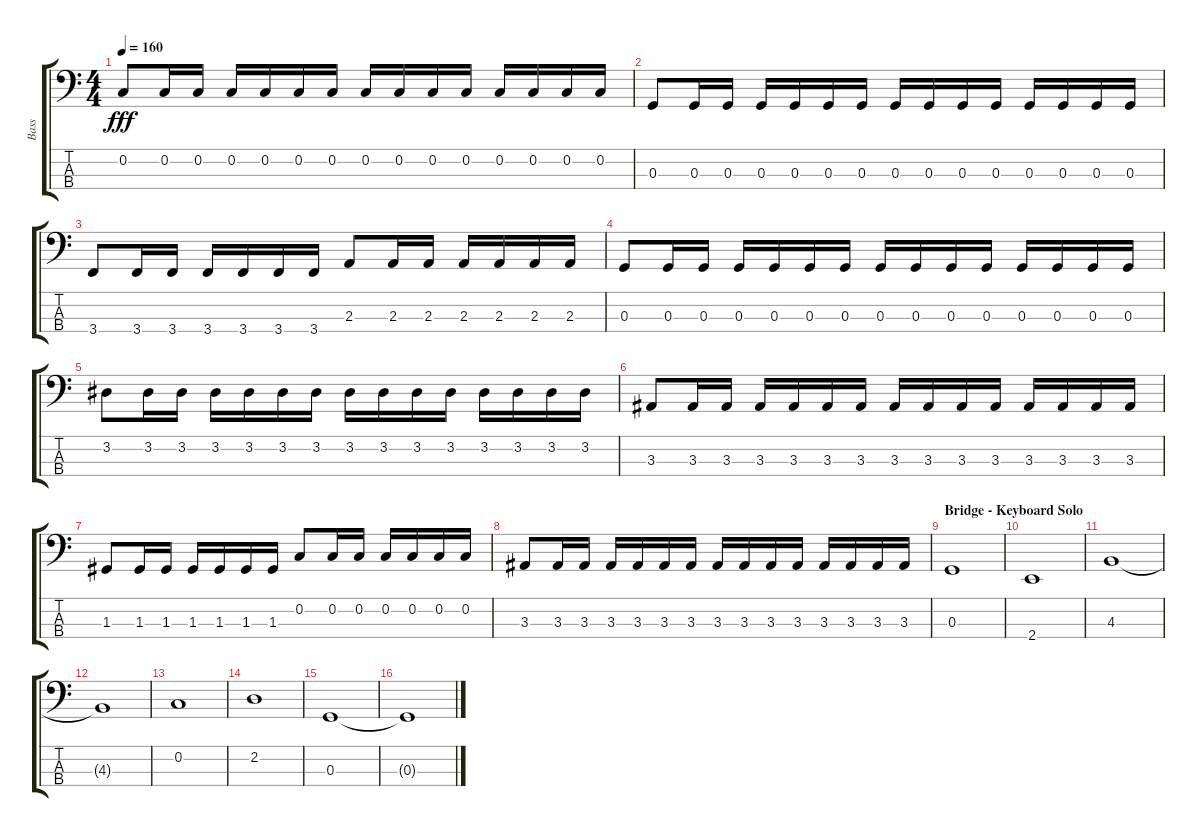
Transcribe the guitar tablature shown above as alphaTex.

\track ("Bass" "Bass") {instrument electricbassfinger}
\staff {score tabs}
\tuning (F2 C2 G1 D1) {hide}
\ts (4 4)
\tempo 160
\clef f4
\ks c
0.2.8{dy fff} 0.2.16 0.2.16 0.2.16 0.2.16 0.2.16 0.2.16 0.2.16 0.2.16 0.2.16 0.2.16 0.2.16 0.2.16 0.2.16 0.2.16 |
0.3.8 0.3.16 0.3.16 0.3.16 0.3.16 0.3.16 0.3.16 0.3.16 0.3.16 0.3.16 0.3.16 0.3.16 0.3.16 0.3.16 0.3.16 |
3.4.8 3.4.16 3.4.16 3.4.16 3.4.16 3.4.16 3.4.16 2.3.8 2.3.16 2.3.16 2.3.16 2.3.16 2.3.16 2.3.16 |
0.3.8 0.3.16 0.3.16 0.3.16 0.3.16 0.3.16 0.3.16 0.3.16 0.3.16 0.3.16 0.3.16 0.3.16 0.3.16 0.3.16 0.3.16 |
3.2.8 3.2.16 3.2.16 3.2.16 3.2.16 3.2.16 3.2.16 3.2.16 3.2.16 3.2.16 3.2.16 3.2.16 3.2.16 3.2.16 3.2.16 |
3.3.8 3.3.16 3.3.16 3.3.16 3.3.16 3.3.16 3.3.16 3.3.16 3.3.16 3.3.16 3.3.16 3.3.16 3.3.16 3.3.16 3.3.16 |
1.3.8 1.3.16 1.3.16 1.3.16 1.3.16 1.3.16 1.3.16 0.2.8 0.2.16 0.2.16 0.2.16 0.2.16 0.2.16 0.2.16 |
3.3.8 3.3.16 3.3.16 3.3.16 3.3.16 3.3.16 3.3.16 3.3.16 3.3.16 3.3.16 3.3.16 3.3.16 3.3.16 3.3.16 3.3.16 |
\section ("" "Bridge - Keyboard Solo")
0.3.1 |
2.4.1 |
4.3.1 |
4.3{t}.1 |
0.2.1 |
2.2.1 |
0.3.1 |
0.3{t}.1
